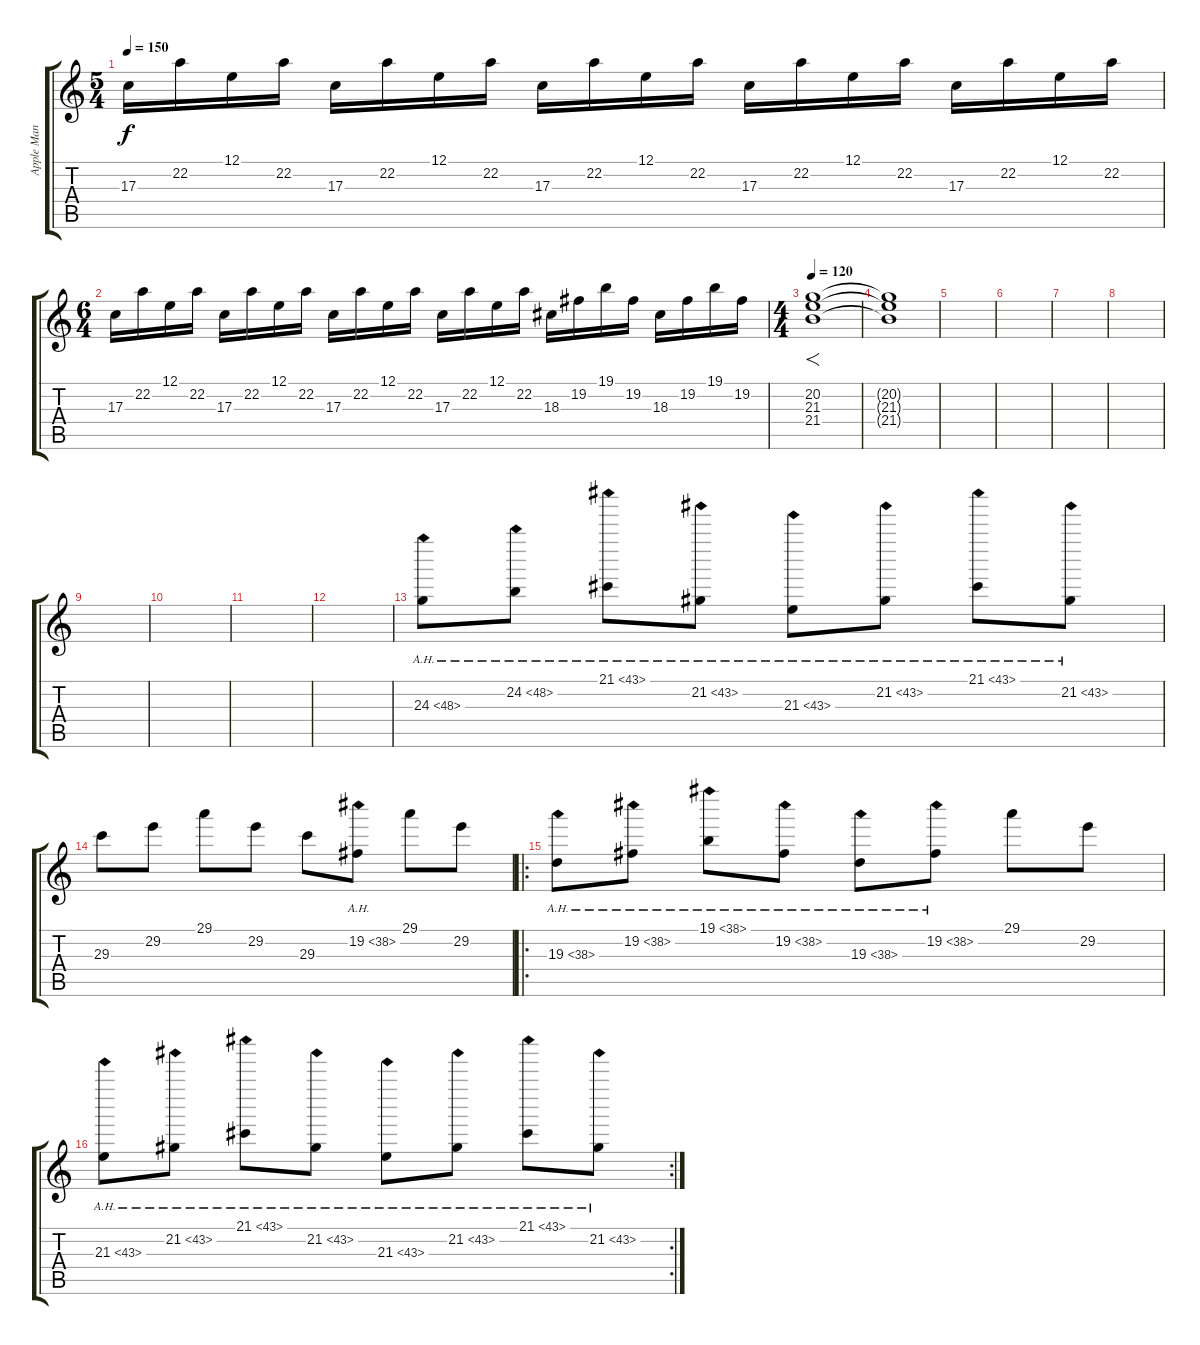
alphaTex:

\track ("Apple Man" "Apple Man") {instrument stringensemble2}
\staff {score tabs}
\tuning (E4 B3 G3 D3 A2 E2) {hide}
\ts (5 4)
\tempo 150
\clef g2
\ks c
17.3.16{dy f} 22.2.16 12.1.16 22.2.16 17.3.16 22.2.16 12.1.16 22.2.16 17.3.16 22.2.16 12.1.16 22.2.16 17.3.16 22.2.16 12.1.16 22.2.16 17.3.16 22.2.16 12.1.16 22.2.16 |
\ts (6 4)
17.3.16 22.2.16 12.1.16 22.2.16 17.3.16 22.2.16 12.1.16 22.2.16 17.3.16 22.2.16 12.1.16 22.2.16 17.3.16 22.2.16 12.1.16 22.2.16 18.3.16 19.2.16 19.1.16 19.2.16 18.3.16 19.2.16 19.1.16 19.2.16 |
\ts (4 4)
\tempo 120
(20.2 21.3 21.4).1{f} |
(20.2{t} 21.3{t} 21.4{t}).1 |
|
|
|
|
|
|
|
|
24.3{ah 24}.8{volume 11 instrument synthstrings1} 24.2{ah 24}.8 21.1{ah 22}.8 21.2{ah 22}.8 21.3{ah 22}.8 21.2{ah 22}.8 21.1{ah 22}.8 21.2{ah 22}.8 |
29.3.8 29.2.8 29.1.8 29.2.8 29.3.8 19.2{ah 19}.8 29.1.8 29.2.8 |
\ro
19.3{ah 19}.8 19.2{ah 19}.8 19.1{ah 19}.8 19.2{ah 19}.8 19.3{ah 19}.8 19.2{ah 19}.8 29.1.8 29.2.8 |
\rc 2
21.3{ah 22}.8 21.2{ah 22}.8 21.1{ah 22}.8 21.2{ah 22}.8 21.3{ah 22}.8 21.2{ah 22}.8 21.1{ah 22}.8 21.2{ah 22}.8
